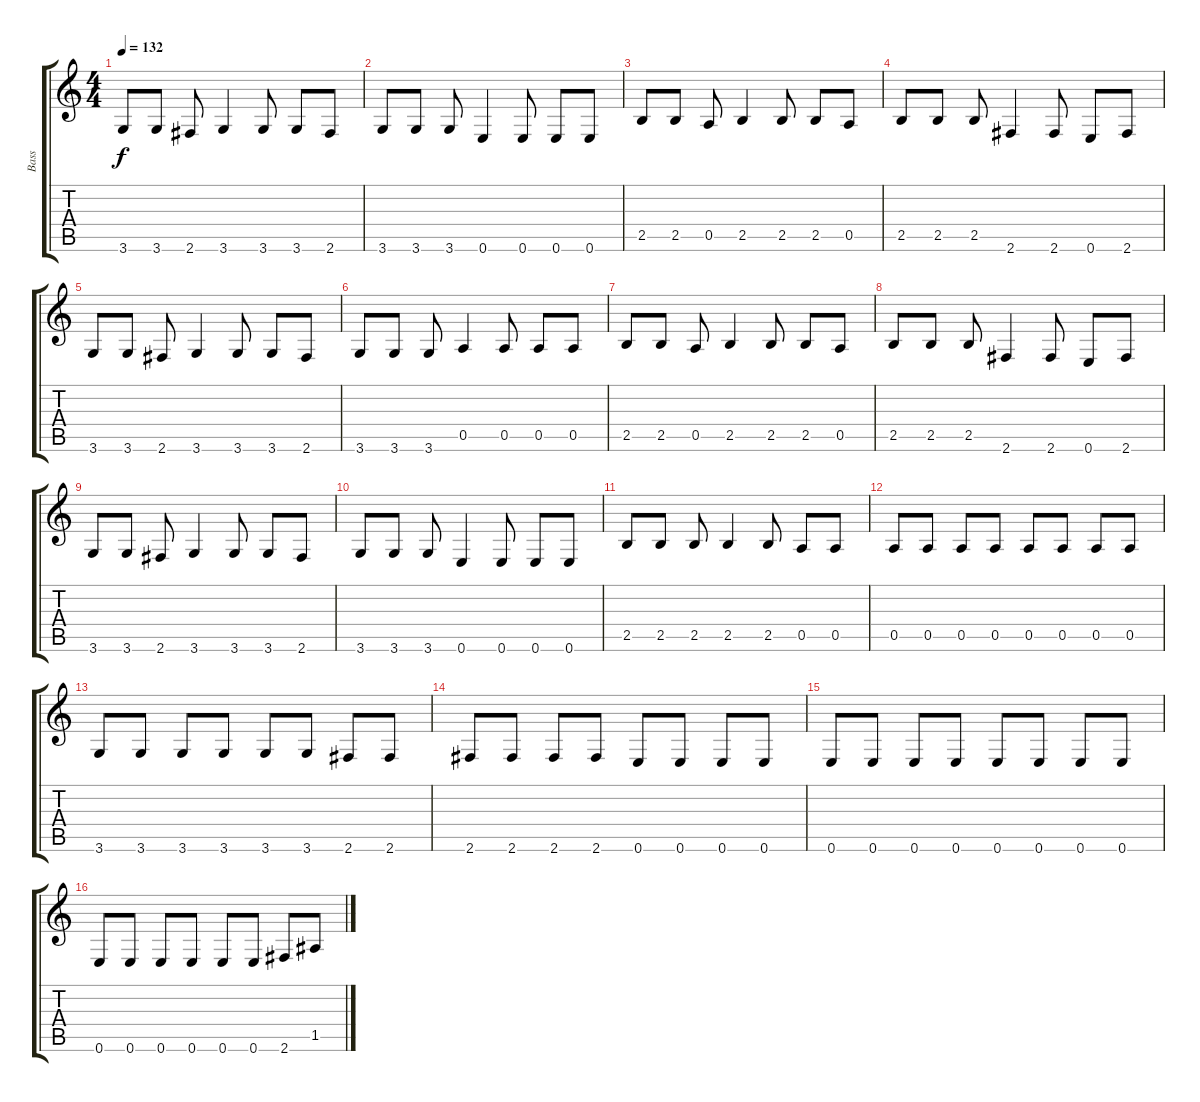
\track ("Bass" "Bass") {instrument electricbasspick}
\staff {score tabs}
\tuning (E4 B3 G3 D3 A2 E2) {hide}
\ts (4 4)
\tempo 132
\clef g2
\ks c
3.6.8{dy f} 3.6.8 2.6.8 3.6.4 3.6.8 3.6.8 2.6.8 |
3.6.8 3.6.8 3.6.8 0.6.4 0.6.8 0.6.8 0.6.8 |
2.5.8 2.5.8 0.5.8 2.5.4 2.5.8 2.5.8 0.5.8 |
2.5.8 2.5.8 2.5.8 2.6.4 2.6.8 0.6.8 2.6.8 |
3.6.8 3.6.8 2.6.8 3.6.4 3.6.8 3.6.8 2.6.8 |
3.6.8 3.6.8 3.6.8 0.5.4 0.5.8 0.5.8 0.5.8 |
2.5.8 2.5.8 0.5.8 2.5.4 2.5.8 2.5.8 0.5.8 |
2.5.8 2.5.8 2.5.8 2.6.4 2.6.8 0.6.8 2.6.8 |
3.6.8 3.6.8 2.6.8 3.6.4 3.6.8 3.6.8 2.6.8 |
3.6.8 3.6.8 3.6.8 0.6.4 0.6.8 0.6.8 0.6.8 |
2.5.8 2.5.8 2.5.8 2.5.4 2.5.8 0.5.8 0.5.8 |
0.5.8 0.5.8 0.5.8 0.5.8 0.5.8 0.5.8 0.5.8 0.5.8 |
3.6.8 3.6.8 3.6.8 3.6.8 3.6.8 3.6.8 2.6.8 2.6.8 |
2.6.8 2.6.8 2.6.8 2.6.8 0.6.8 0.6.8 0.6.8 0.6.8 |
0.6.8 0.6.8 0.6.8 0.6.8 0.6.8 0.6.8 0.6.8 0.6.8 |
0.6.8 0.6.8 0.6.8 0.6.8 0.6.8 0.6.8 2.6.8 1.5.8
